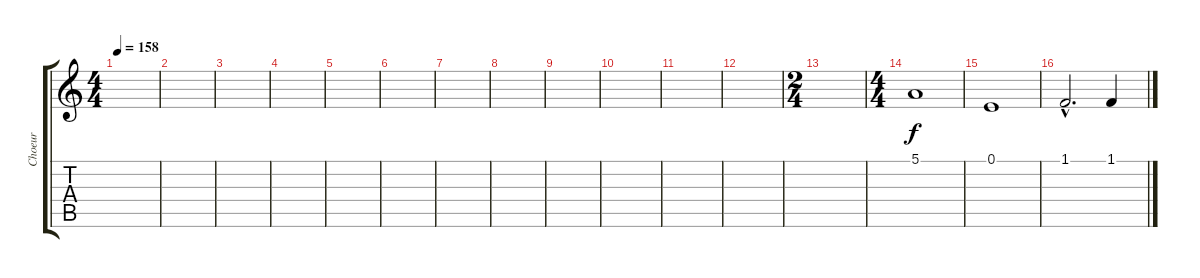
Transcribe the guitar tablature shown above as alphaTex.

\track ("Choeur" "Choeur") {instrument lead2sawtooth}
\staff {score tabs}
\tuning (E4 B3 G3 D3 A2 E2) {hide}
\ts (4 4)
\tempo 158
\clef g2
\ks c
|
|
|
|
|
|
|
|
|
|
|
|
\ts (2 4)
|
\ts (4 4)
5.1.1 |
0.1.1 |
1.1{hac}.2{d} 1.1.4
